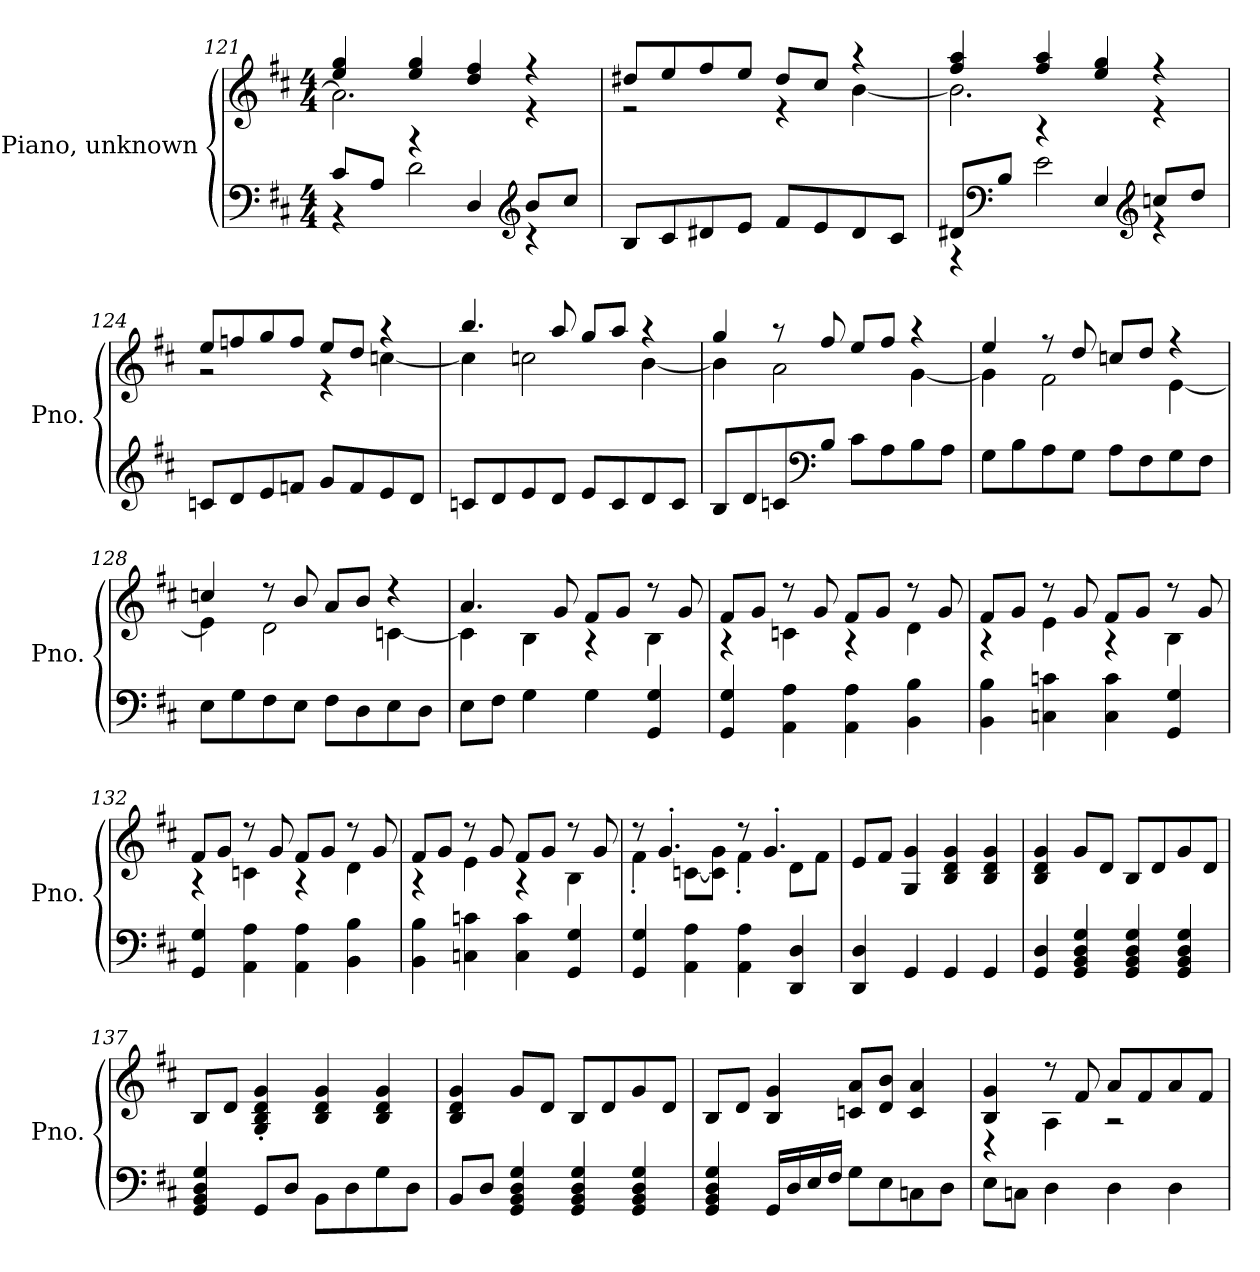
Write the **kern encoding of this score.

**kern	**kern
*part1	*part1
*staff2	*staff1
*I"Piano, unknown	*
*I'Pno.	*
*clefF4	*clefG2
*k[f#c#]	*k[f#c#]
*M4/4	*M4/4
=121	=121
*^	*^
8c#/L	4r	4ee/ 4gg/	2.a\]
8A/J	.	.	.
4r	2d\	4ee/ 4gg/	.
4D/	.	4dd/ 4ff#/	.
*clefG2	*	*	*
8b/L	4r	4r	4r
8cc#/J	.	.	.
*v	*v	*	*
=122	=122	=122
8B/L	8dd#X/L	2r
8c#/	8ee/	.
8d#X/	8ff#/	.
8e/J	8ee/J	.
8f#/L	8dd#/L	4r
8e/	8cc#/J	.
8d#/	4r	[4b\
8c#/J	.	.
!!LO:LB:g=z	!!
=123	=123	=123
*^	*	*
8d#X/L	4r	4ff#/ 4aa/	2.b\]
*clefF4	*	*	*
8B/J	.	.	.
4r	2e\	4ff#/ 4aa/	.
4E/	.	4ee/ 4gg/	.
*clefG2	*	*	*
8ccn/L	4r	4r	4r
8dd/J	.	.	.
*v	*v	*	*
=124	=124	=124
8cn/L	8ee/L	2r
8d/	8ffn/	.
8e/	8gg/	.
8fn/J	8ff/J	.
8g/L	8ee/L	4r
8f/	8dd/J	.
8e/	4r	[4ccn\
8d/J	.	.
=125	=125	=125
8cn/L	4.bb/	4cc\]
8d/	.	.
8e/	.	2ccn\
8d/J	8aa/	.
8e/L	8gg/L	.
8c/	8aa/J	.
8d/	4r	[4b\
8c/J	.	.
=126	=126	=126
8B/L	4gg/	4b\]
8d/	.	.
8cn/	8r	2a\
*clefF4	*	*
8B/J	8ff#/	.
8c\L	8ee/L	.
8A\	8ff#/J	.
8B\	4r	[4g\
8A\J	.	.
!!LO:LB:g=z	!!
=127	=127	=127
8G\L	4ee/	4g\]
8B\	.	.
8A\	8r	2f#\
8G\J	8dd/	.
8A\L	8ccn/L	.
8F#\	8dd/J	.
8G\	4r	[4e\
8F#\J	.	.
=128	=128	=128
8E\L	4ccn/	4e\]
8G\	.	.
8F#\	8r	2d\
8E\J	8b/	.
8F#\L	8a/L	.
8D\	8b/J	.
8E\	4r	[4cn\
8D\J	.	.
=129	=129	=129
8E\L	4.a/	4c\]
8F#\J	.	.
4G\	.	4B\
.	8g/	.
4G\	8f#/L	4r
.	8g/J	.
4GG/ 4G/	8r	4B\
.	8g/	.
=130	=130	=130
4GG/ 4G/	8f#/L	4r
.	8g/J	.
4AA\ 4A\	8r	4cn\
.	8g/	.
4AA\ 4A\	8f#/L	4r
.	8g/J	.
4BB\ 4B\	8r	4d\
.	8g/	.
!!LO:LB:g=z	!!
=131	=131	=131
4BB\ 4B\	8f#/L	4r
.	8g/J	.
4Cn\ 4cn\	8r	4e\
.	8g/	.
4C\ 4c\	8f#/L	4r
.	8g/J	.
4GG/ 4G/	8r	4B\
.	8g/	.
=132	=132	=132
4GG/ 4G/	8f#/L	4r
.	8g/J	.
4AA\ 4A\	8r	4cn\
.	8g/	.
4AA\ 4A\	8f#/L	4r
.	8g/J	.
4BB\ 4B\	8r	4d\
.	8g/	.
=133	=133	=133
4BB\ 4B\	8f#/L	4r
.	8g/J	.
4Cn\ 4cn\	8r	4e\
.	8g/	.
4C\ 4c\	8f#/L	4r
.	8g/J	.
4GG/ 4G/	8r	4B\
.	8g/	.
=134	=134	=134
4GG/ 4G/	8r	4f#'\
.	4.g'/	.
4AA\ 4A\	.	[8cn\L
.	.	8c\] 8g\J
4AA\ 4A\	8r	4f#'\
.	4.g'/	.
4DD/ 4D/	.	8d\L
.	.	8f#\J
*	*v	*v
!!LO:LB:g=z
=135	=135
4DD/ 4D/	8e/L
.	8f#/J
4GG/	4G/ 4g/
4GG/	4B/ 4d/ 4g/
4GG/	4B/ 4d/ 4g/
=136	=136
4GG/ 4D/	4B/ 4d/ 4g/
4GG/ 4BB/ 4D/ 4G/	8g/L
.	8d/J
4GG/ 4BB/ 4D/ 4G/	8B/L
.	8d/
4GG/ 4BB/ 4D/ 4G/	8g/
.	8d/J
=137	=137
4GG/ 4BB/ 4D/ 4G/	8B/L
.	8d/J
8GG/L	4G/' 4B/' 4d/' 4g/'
8D/J	.
8BB\L	4B/ 4d/ 4g/
8D\	.
8G\	4B/ 4d/ 4g/
8D\J	.
=138	=138
8BB/L	4B/ 4d/ 4g/
8D/J	.
4GG/ 4BB/ 4D/ 4G/	8g/L
.	8d/J
4GG/ 4BB/ 4D/ 4G/	8B/L
.	8d/
4GG/ 4BB/ 4D/ 4G/	8g/
.	8d/J
=139	=139
4GG/ 4BB/ 4D/ 4G/	8B/L
.	8d/J
16GG/LL	4B/ 4g/
16D/	.
16E/	.
16F#/JJ	.
8G\L	8cn/ 8a/L
8E\	8d/ 8b/J
8Cn\	4c/ 4a/
8D\J	.
!!LO:PB:g=z
=140	=140
*	*^
8E\L	4B/ 4g/	4r
8Cn\J	.	.
4D\	8r	4A\
.	8f#/	.
4D\	8a/L	2r
.	8f#/	.
4D\	8a/	.
.	8f#/J	.
*	*v	*v
=	=
*-	*-
